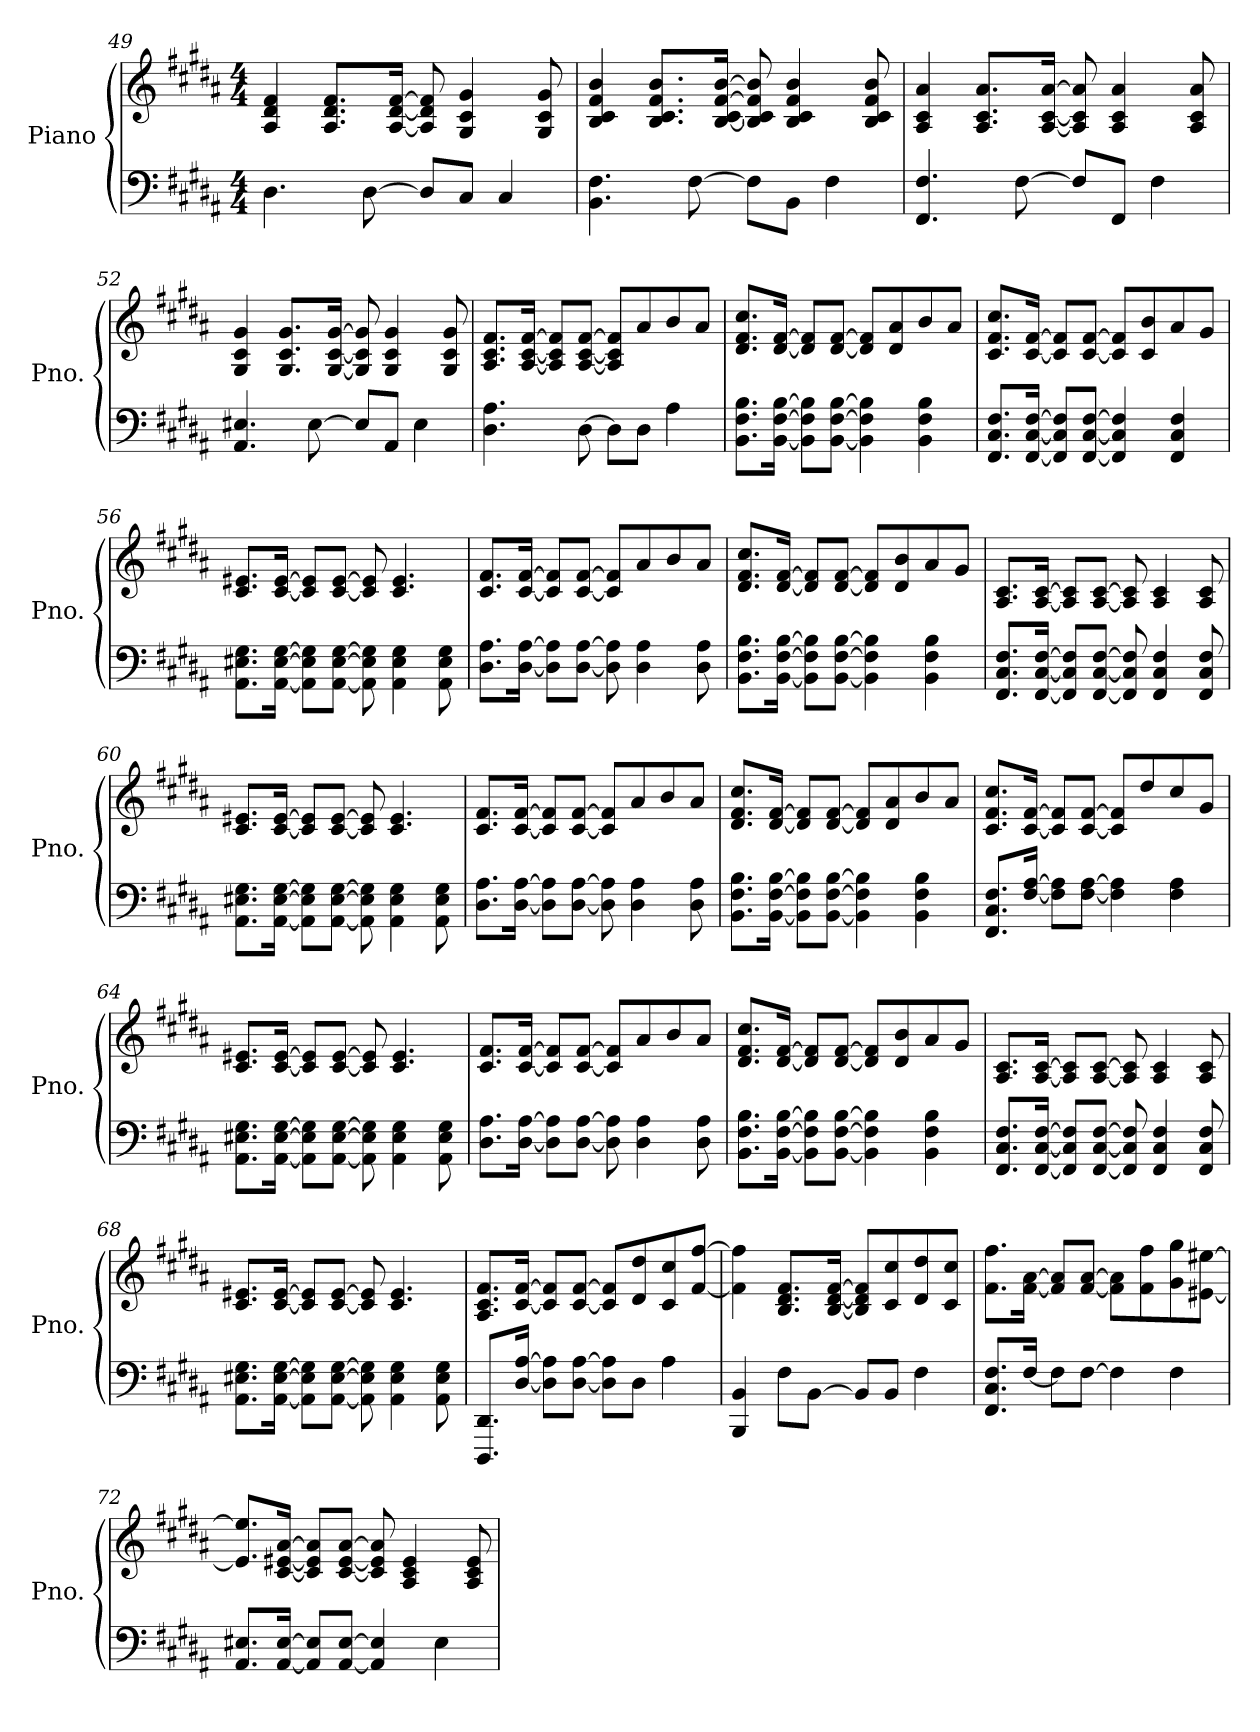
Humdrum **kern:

**kern	**kern
*part1	*part1
*staff2	*staff1
*I"Piano	*
*I'Pno.	*
!!LO:LB:g=z
*clefF4	*clefG2
*k[f#c#g#d#a#]	*k[f#c#g#d#a#]
*M4/4	*M4/4
=49	=49
4.D#\	4A#/ 4d#/ 4f#/
.	8.A#/ 8.d#/ 8.f#/L
[8D#\	.
.	[16A#/ [16d#/ [16f#/Jk
8D#/L]	8A#/] 8d#/] 8f#/]
8C#/J	4G#/ 4c#/ 4g#/
4C#/	.
.	8G#/ 8c#/ 8g#/
=50	=50
4.BB\ 4.F#\	4B/ 4c#/ 4f#/ 4b/
.	8.B/ 8.c#/ 8.f#/ 8.b/L
[8F#\	.
.	[16B/ [16c#/ [16f#/ [16b/Jk
8F#\L]	8B/] 8c#/] 8f#/] 8b/]
8BB\J	4B/ 4c#/ 4f#/ 4b/
4F#\	.
.	8B/ 8c#/ 8f#/ 8b/
=51	=51
4.FF#/ 4.F#/	4A#/ 4c#/ 4a#/
.	8.A#/ 8.c#/ 8.a#/L
[8F#\	.
.	[16A#/ [16c#/ [16a#/Jk
8F#/L]	8A#/] 8c#/] 8a#/]
8FF#/J	4A#/ 4c#/ 4a#/
4F#\	.
.	8A#/ 8c#/ 8a#/
=52	=52
4.AA#/ 4.E#X/	4G#/ 4c#/ 4g#/
.	8.G#/ 8.c#/ 8.g#/L
[8E#\	.
.	[16G#/ [16c#/ [16g#/Jk
8E#/L]	8G#/] 8c#/] 8g#/]
8AA#/J	4G#/ 4c#/ 4g#/
4E#\	.
.	8G#/ 8c#/ 8g#/
!!LO:LB:g=z
=53	=53
4.D#\ 4.A#\	8.A#/ 8.c#/ 8.f#/L
.	[16A#/ [16c#/ [16f#/Jk
.	8A#/] 8c#/] 8f#/]L
[8D#\	[8A#/ [8c#/ [8f#/J
8D#\L]	8A#/] 8c#/] 8f#/]L
8D#\J	8a#/
4A#\	8b/
.	8a#/J
=54	=54
8.BB\ 8.F#\ 8.B\L	8.d#/ 8.f#/ 8.cc#/L
[16BB\ [16F#\ [16B\Jk	[16d#/ [16f#/Jk
8BB\] 8F#\] 8B\]L	8d#/] 8f#/]L
[8BB\ [8F#\ [8B\J	[8d#/ [8f#/J
4BB\] 4F#\] 4B\]	8d#/] 8f#/]L
.	8d#/ 8a#/
4BB\ 4F#\ 4B\	8b/
.	8a#/J
=55	=55
8.FF#/ 8.C#/ 8.F#/L	8.c#/ 8.f#/ 8.cc#/L
[16FF#/ [16C#/ [16F#/Jk	[16c#/ [16f#/Jk
8FF#/] 8C#/] 8F#/]L	8c#/] 8f#/]L
[8FF#/ [8C#/ [8F#/J	[8c#/ [8f#/J
4FF#/] 4C#/] 4F#/]	8c#/] 8f#/]L
.	8c#/ 8b/
4FF#/ 4C#/ 4F#/	8a#/
.	8g#/J
=56	=56
8.AA#\ 8.E#X\ 8.G#\L	8.c#/ 8.e#X/L
[16AA#\ [16E#\ [16G#\Jk	[16c#/ [16e#/Jk
8AA#\] 8E#\] 8G#\]L	8c#/] 8e#/]L
[8AA#\ [8E#\ [8G#\J	[8c#/ [8e#/J
8AA#\] 8E#\] 8G#\]	8c#/] 8e#/]
4AA#\ 4E#\ 4G#\	4.c#/ 4.e#/
8AA#\ 8E#\ 8G#\	.
!!LO:LB:g=z
=57	=57
8.D#\ 8.A#\L	8.c#/ 8.f#/L
[16D#\ [16A#\Jk	[16c#/ [16f#/Jk
8D#\] 8A#\]L	8c#/] 8f#/]L
[8D#\ [8A#\J	[8c#/ [8f#/J
8D#\] 8A#\]	8c#/] 8f#/]L
4D#\ 4A#\	8a#/
.	8b/
8D#\ 8A#\	8a#/J
=58	=58
8.BB\ 8.F#\ 8.B\L	8.d#/ 8.f#/ 8.cc#/L
[16BB\ [16F#\ [16B\Jk	[16d#/ [16f#/Jk
8BB\] 8F#\] 8B\]L	8d#/] 8f#/]L
[8BB\ [8F#\ [8B\J	[8d#/ [8f#/J
4BB\] 4F#\] 4B\]	8d#/] 8f#/]L
.	8d#/ 8b/
4BB\ 4F#\ 4B\	8a#/
.	8g#/J
=59	=59
8.FF#/ 8.C#/ 8.F#/L	8.A#/ 8.c#/L
[16FF#/ [16C#/ [16F#/Jk	[16A#/ [16c#/Jk
8FF#/] 8C#/] 8F#/]L	8A#/] 8c#/]L
[8FF#/ [8C#/ [8F#/J	[8A#/ [8c#/J
8FF#/] 8C#/] 8F#/]	8A#/] 8c#/]
4FF#/ 4C#/ 4F#/	4A#/ 4c#/
8FF#/ 8C#/ 8F#/	8A#/ 8c#/
=60	=60
8.AA#\ 8.E#X\ 8.G#\L	8.c#/ 8.e#X/L
[16AA#\ [16E#\ [16G#\Jk	[16c#/ [16e#/Jk
8AA#\] 8E#\] 8G#\]L	8c#/] 8e#/]L
[8AA#\ [8E#\ [8G#\J	[8c#/ [8e#/J
8AA#\] 8E#\] 8G#\]	8c#/] 8e#/]
4AA#\ 4E#\ 4G#\	4.c#/ 4.e#/
8AA#\ 8E#\ 8G#\	.
!!LO:LB:g=z
=61	=61
8.D#\ 8.A#\L	8.c#/ 8.f#/L
[16D#\ [16A#\Jk	[16c#/ [16f#/Jk
8D#\] 8A#\]L	8c#/] 8f#/]L
[8D#\ [8A#\J	[8c#/ [8f#/J
8D#\] 8A#\]	8c#/] 8f#/]L
4D#\ 4A#\	8a#/
.	8b/
8D#\ 8A#\	8a#/J
=62	=62
8.BB\ 8.F#\ 8.B\L	8.d#/ 8.f#/ 8.cc#/L
[16BB\ [16F#\ [16B\Jk	[16d#/ [16f#/Jk
8BB\] 8F#\] 8B\]L	8d#/] 8f#/]L
[8BB\ [8F#\ [8B\J	[8d#/ [8f#/J
4BB\] 4F#\] 4B\]	8d#/] 8f#/]L
.	8d#/ 8a#/
4BB\ 4F#\ 4B\	8b/
.	8a#/J
=63	=63
8.FF#/ 8.C#/ 8.F#/L	8.c#/ 8.f#/ 8.cc#/L
[16F#/ [16A#/Jk	[16c#/ [16f#/Jk
8F#\] 8A#\]L	8c#/] 8f#/]L
[8F#\ [8A#\J	[8c#/ [8f#/J
4F#\] 4A#\]	8c#/] 8f#/]L
.	8dd#/
4F#\ 4A#\	8cc#/
.	8g#/J
=64	=64
8.AA#\ 8.E#X\ 8.G#\L	8.c#/ 8.e#X/L
[16AA#\ [16E#\ [16G#\Jk	[16c#/ [16e#/Jk
8AA#\] 8E#\] 8G#\]L	8c#/] 8e#/]L
[8AA#\ [8E#\ [8G#\J	[8c#/ [8e#/J
8AA#\] 8E#\] 8G#\]	8c#/] 8e#/]
4AA#\ 4E#\ 4G#\	4.c#/ 4.e#/
8AA#\ 8E#\ 8G#\	.
!!LO:LB:g=z
=65	=65
8.D#\ 8.A#\L	8.c#/ 8.f#/L
[16D#\ [16A#\Jk	[16c#/ [16f#/Jk
8D#\] 8A#\]L	8c#/] 8f#/]L
[8D#\ [8A#\J	[8c#/ [8f#/J
8D#\] 8A#\]	8c#/] 8f#/]L
4D#\ 4A#\	8a#/
.	8b/
8D#\ 8A#\	8a#/J
=66	=66
8.BB\ 8.F#\ 8.B\L	8.d#/ 8.f#/ 8.cc#/L
[16BB\ [16F#\ [16B\Jk	[16d#/ [16f#/Jk
8BB\] 8F#\] 8B\]L	8d#/] 8f#/]L
[8BB\ [8F#\ [8B\J	[8d#/ [8f#/J
4BB\] 4F#\] 4B\]	8d#/] 8f#/]L
.	8d#/ 8b/
4BB\ 4F#\ 4B\	8a#/
.	8g#/J
=67	=67
8.FF#/ 8.C#/ 8.F#/L	8.A#/ 8.c#/L
[16FF#/ [16C#/ [16F#/Jk	[16A#/ [16c#/Jk
8FF#/] 8C#/] 8F#/]L	8A#/] 8c#/]L
[8FF#/ [8C#/ [8F#/J	[8A#/ [8c#/J
8FF#/] 8C#/] 8F#/]	8A#/] 8c#/]
4FF#/ 4C#/ 4F#/	4A#/ 4c#/
8FF#/ 8C#/ 8F#/	8A#/ 8c#/
=68	=68
8.AA#\ 8.E#X\ 8.G#\L	8.c#/ 8.e#X/L
[16AA#\ [16E#\ [16G#\Jk	[16c#/ [16e#/Jk
8AA#\] 8E#\] 8G#\]L	8c#/] 8e#/]L
[8AA#\ [8E#\ [8G#\J	[8c#/ [8e#/J
8AA#\] 8E#\] 8G#\]	8c#/] 8e#/]
4AA#\ 4E#\ 4G#\	4.c#/ 4.e#/
8AA#\ 8E#\ 8G#\	.
!!LO:PB:g=z
=69	=69
8.DDD#/ 8.DD#/L	8.A#/ 8.c#/ 8.f#/L
[16D#/ [16A#/Jk	[16c#/ [16f#/Jk
8D#\] 8A#\]L	8c#/] 8f#/]L
[8D#\ [8A#\J	[8c#/ [8f#/J
8D#\] 8A#\]L	8c#/] 8f#/]L
8D#\J	8d#/ 8dd#/
4A#\	8c#/ 8cc#/
.	[8f#/ [8ff#/J
=70	=70
4BBB/ 4BB/	4f#\] 4ff#\]
8F#\L	8.B/ 8.d#/ 8.f#/L
[8BB\J	.
.	[16B/ [16d#/ [16f#/Jk
8BB/L]	8B/] 8d#/] 8f#/]L
8BB/J	8c#/ 8cc#/
4F#\	8d#/ 8dd#/
.	8c#/ 8cc#/J
=71	=71
8.FF#/ 8.C#/ 8.F#/L	8.f#\ 8.ff#\L
[16F#/Jk	[16f#\ [16a#\Jk
8F#\L]	8f#/] 8a#/]L
[8F#\J	[8f#/ [8a#/J
4F#\]	8f#\] 8a#\]L
.	8f#\ 8ff#\
4F#\	8g#\ 8gg#\
.	[8e#X\ [8ee#X\J
!!LO:LB:g=z
=72	=72
8.AA#/ 8.E#X/L	8.e#/] 8.ee#/]L
[16AA#/ [16E#/Jk	[16c#/ [16e#X/ [16a#/Jk
8AA#/] 8E#/]L	8c#/] 8e#/] 8a#/]L
[8AA#/ [8E#/J	[8c#/ [8e#/ [8a#/J
4AA#/] 4E#/]	8c#/] 8e#/] 8a#/]
.	4A#/ 4c#/ 4e#/
4E#\	.
.	8A#/ 8c#/ 8e#/
=	=
*-	*-
